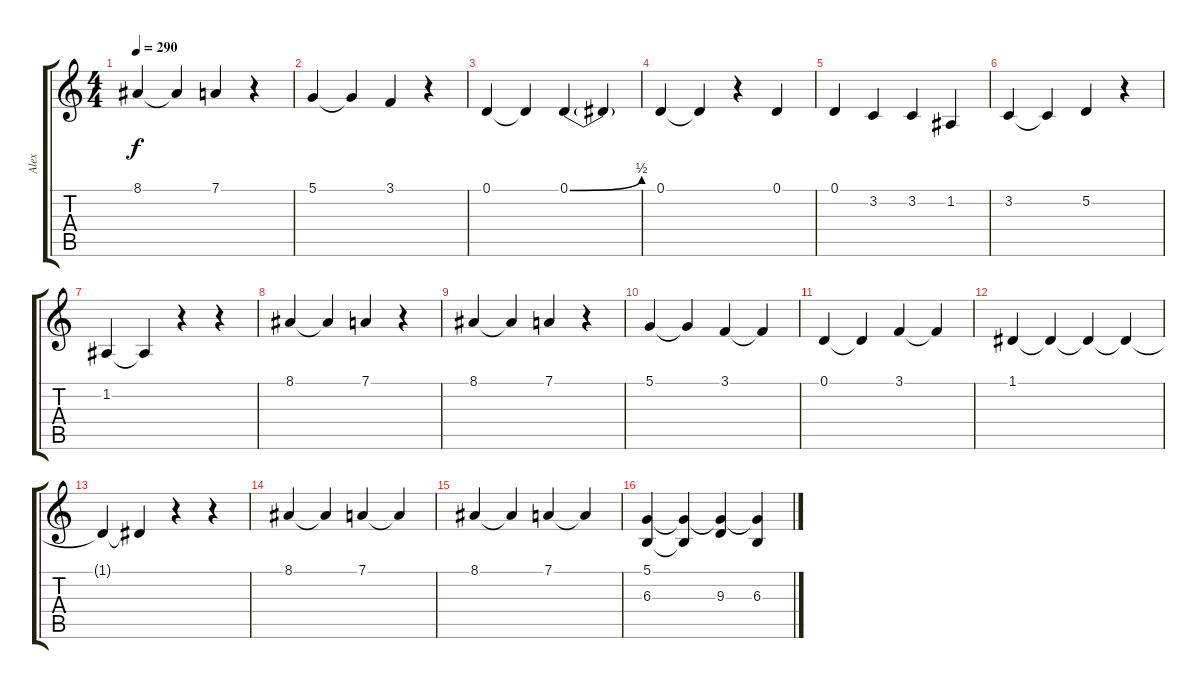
\track ("Alex" "Alex") {instrument bagpipe}
\staff {score tabs}
\tuning (D4 A3 F3 C3 G2 D2) {hide}
\ts (4 4)
\tempo 290
\clef g2
\ks c
8.1.4{dy f} 8.1{t}.4 7.1.4 r.4 |
5.1.4 5.1{t}.4 3.1.4 r.4 |
0.1.4 0.1{t}.4 0.1{be (bend 0 0 60 2)}.4 0.1{t}.4 |
0.1.4 0.1{t}.4 r.4 0.1.4 |
0.1.4 3.2.4 3.2.4 1.2.4 |
3.2.4 3.2{t}.4 5.2.4 r.4 |
1.2.4 1.2{t}.4 r.4 r.4 |
8.1.4 8.1{t}.4 7.1.4 r.4 |
8.1.4 8.1{t}.4 7.1.4 r.4 |
5.1.4 5.1{t}.4 3.1.4 3.1{t}.4 |
0.1.4 0.1{t}.4 3.1.4 3.1{t}.4 |
1.1.4 1.1{t}.4 1.1{t}.4 1.1{t}.4 |
1.1{t}.4 1.1{t}.4 r.4 r.4 |
8.1.4 8.1{t}.4 7.1.4 7.1{t}.4 |
8.1.4 8.1{t}.4 7.1.4 7.1{t}.4 |
(5.1 6.3).4 (5.1{t} 6.3{t}).4 (5.1{t} 9.3).4 (5.1{t} 6.3).4
